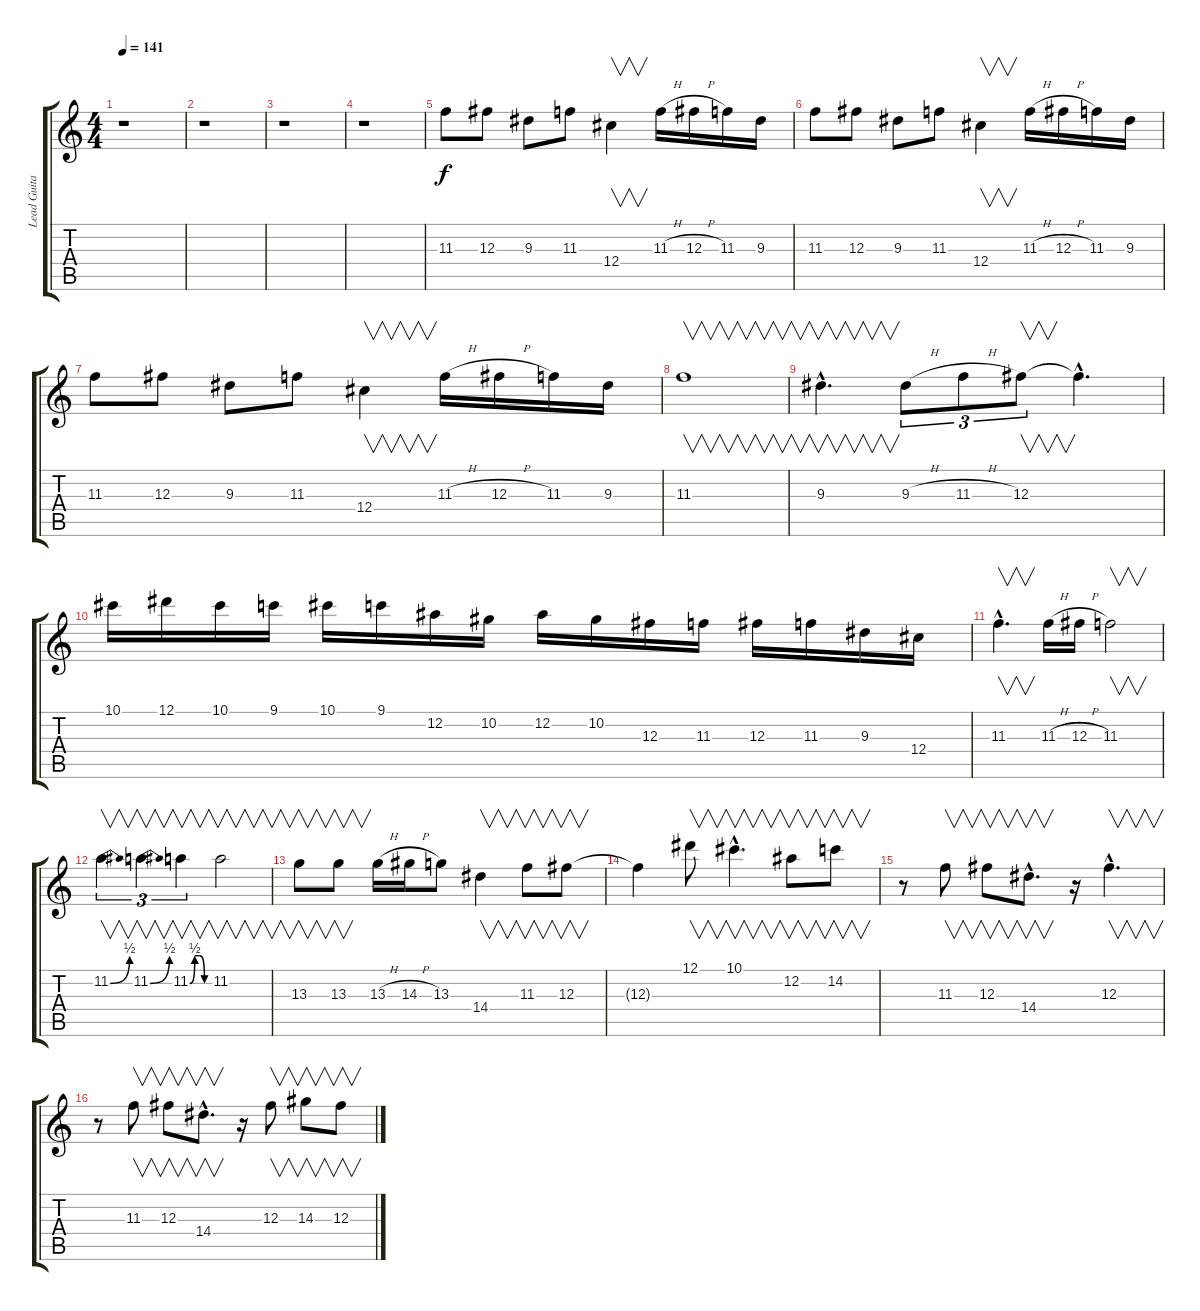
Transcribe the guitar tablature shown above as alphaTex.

\track ("Lead Guitar" "Lead Guita") {instrument distortionguitar}
\staff {score tabs}
\tuning (Eb4 Bb3 Gb3 Db3 Ab2 Eb2) {hide}
\ts (4 4)
\tempo 141
\clef g2
\ks c
r.1{dy f} |
r.1 |
r.1 |
r.1 |
11.3.8 12.3.8 9.3.8 11.3.8 12.4.4{v} 11.3{h}.16 12.3{h}.16 11.3.16 9.3.16 |
11.3.8 12.3.8 9.3.8 11.3.8 12.4.4{v} 11.3{h}.16 12.3{h}.16 11.3.16 9.3.16 |
11.3.8 12.3.8 9.3.8 11.3.8 12.4.4{v} 11.3{h}.16 12.3{h}.16 11.3.16 9.3.16 |
11.3.1{v} |
9.3{hac}.4{v d} 9.3{h}.8{tu (3 2)} 11.3{h}.8{tu (3 2)} 12.3.8{v tu (3 2)} 12.3{hac t}.4{d} |
10.1.16 12.1.16 10.1.16 9.1.16 10.1.16 9.1.16 12.2.16 10.2.16 12.2.16 10.2.16 12.3.16 11.3.16 12.3.16 11.3.16 9.3.16 12.4.16 |
11.3{hac}.4{v d} 11.3{h}.16 12.3{h}.16 11.3.2{v} |
11.2{be (bend 0 0 60 2)}.4{v tu (3 2)} 11.2{be (bend 0 0 60 2)}.4{v tu (3 2)} 11.2{be (custom 0 0 15 2 30 2 45 0 60 0)}.4{v tu (3 2)} 11.2.2{v} |
13.3.8{v} 13.3.8{v} 13.3{h}.16 14.3{h}.16 13.3.8 14.4.4{v} 11.3.8{v} 12.3.8{v} |
12.3{t}.4 12.1.8{v} 10.1{hac}.4{v d} 12.2.8{v} 14.2.8{v} |
r.8 11.3.8{v} 12.3.8{v} 14.4{hac}.8{v d} r.16 12.3{hac}.4{v d} |
r.8 11.3.8{v} 12.3.8{v} 14.4{hac}.8{v d} r.16 12.3.8{v} 14.3.8{v} 12.3.8{v}
